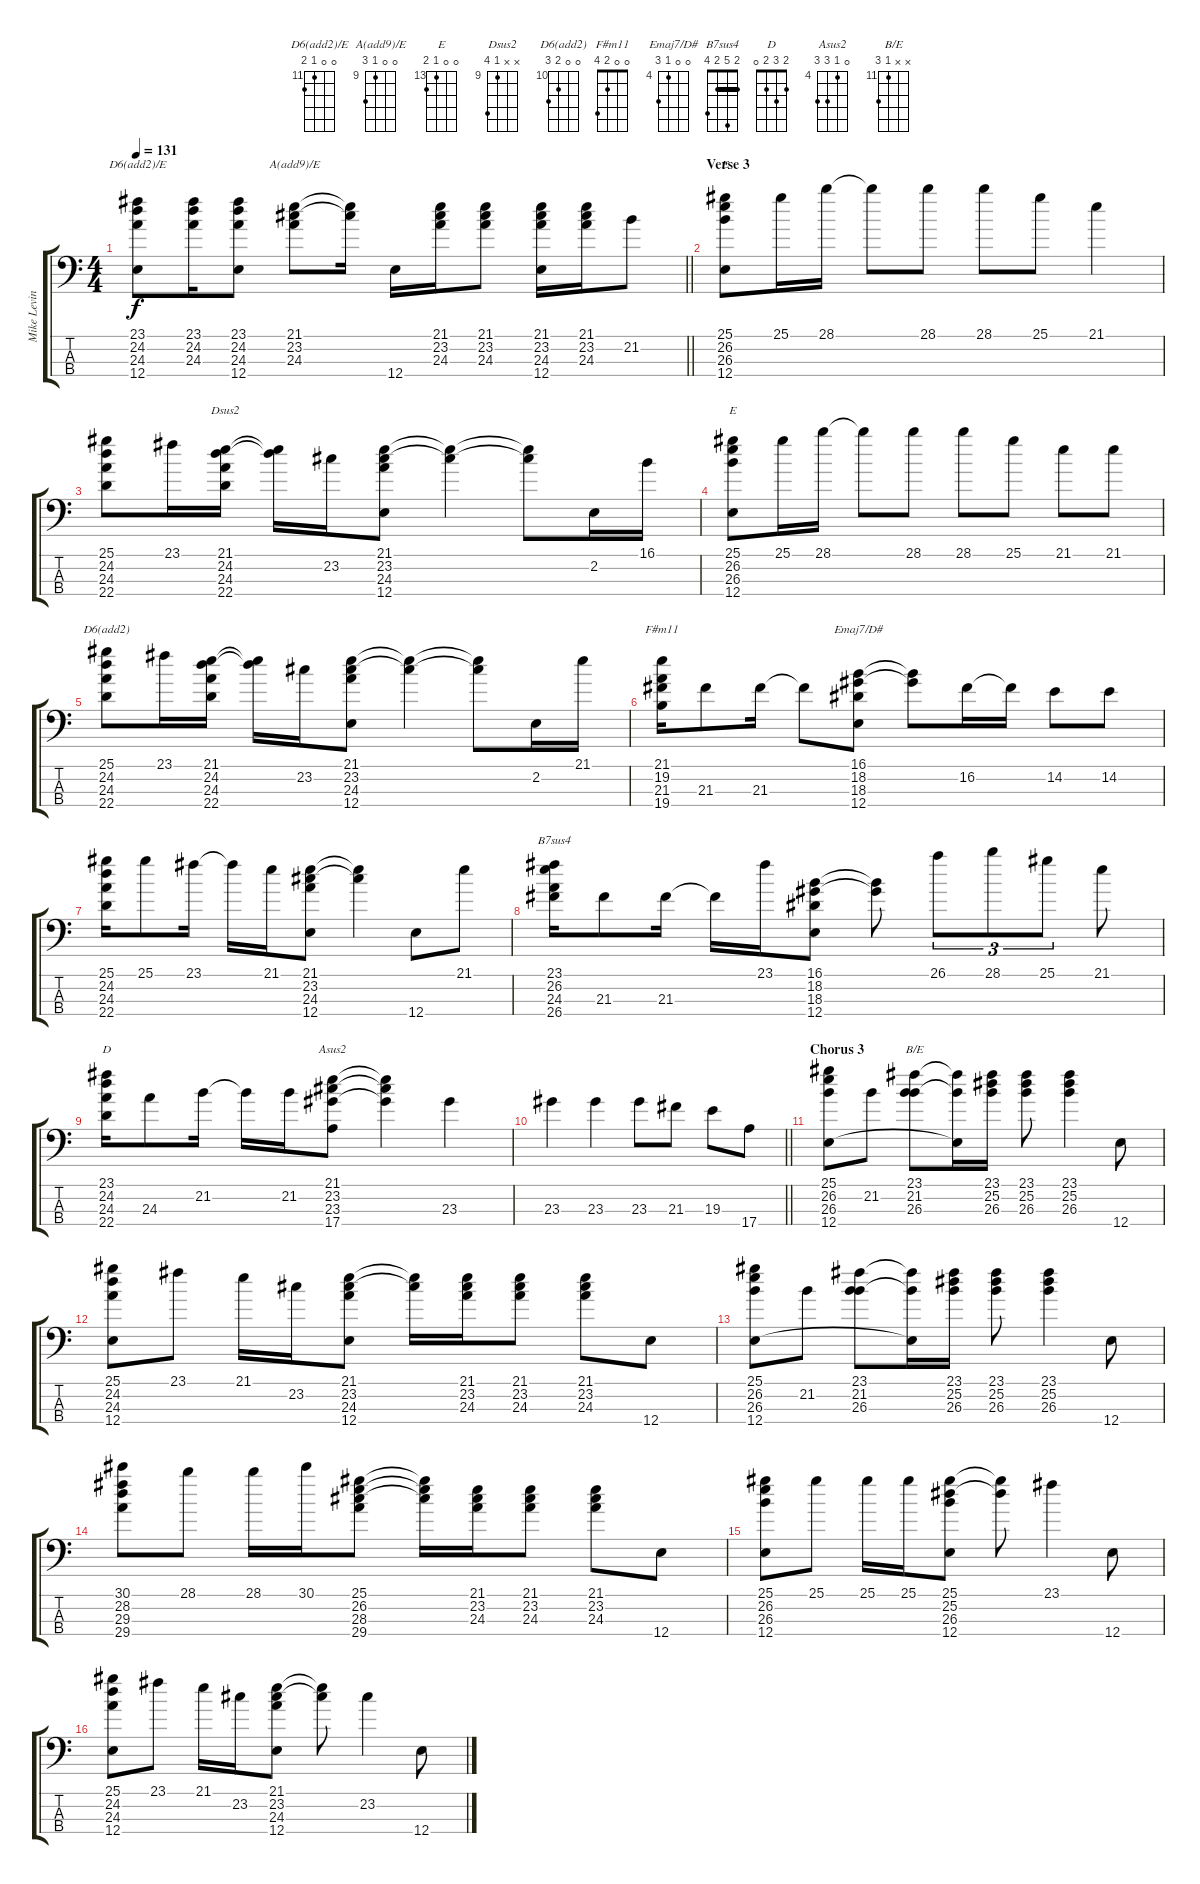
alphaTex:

\track ("Mike Levine" "Mike Levin") {instrument electricbasspick}
\staff {score tabs}
\tuning (G2 D2 A1 E1) {hide}
\chord ("D6(add2)/E" 0 0 11 12) {firstfret 11}
\chord ("A(add9)/E" 0 0 9 11) {firstfret 9}
\chord ("E" x x 13 14) {firstfret 13}
\chord ("Dsus2" x x 9 12) {firstfret 9}
\chord ("E" 0 0 13 14) {firstfret 13}
\chord ("D6(add2)" 0 0 11 12) {firstfret 10}
\chord ("F#m11" 0 0 2 4)
\chord ("Emaj7/D#" 0 0 4 6) {firstfret 4}
\chord ("B7sus4" 2 5 2 4) {barre 2}
\chord ("D" 2 3 2 0)
\chord ("Asus2" 0 4 6 6) {firstfret 4}
\chord ("B/E" x x 11 13) {firstfret 11}
\ts (4 4)
\tempo 131
\clef f4
\barLineRight lightlight
\ks c
(23.1 24.2 24.3 12.4).8{ch "D6(add2)/E" dy f} (23.1 24.2 24.3).16 (23.1 24.2 24.3 12.4).8 (21.1 23.2 24.3).8{ch "A(add9)/E"} (21.1{t} 23.2{t}).16 12.4.16 (21.1 23.2 24.3).16 (21.1 23.2 24.3).8 (21.1 23.2 24.3 12.4).16 (21.1 23.2 24.3).16 21.2.8 |
\section ("" "Verse 3")
(25.1 26.2 26.3 12.4).8{ch "E"} 25.1.16 28.1.16 28.1{t}.8 28.1.8 28.1.8 25.1.8 21.1.4 |
(25.1 24.2 24.3 22.4).8 23.1.16 (21.1 24.2 24.3 22.4).16{ch "Dsus2"} (21.1{t} 24.2{t}).16 23.2.16 (21.1 23.2 24.3 12.4).8 (21.1{t} 23.2{t}).4 (21.1{t} 23.2{t}).8 2.2.16 16.1.16 |
(25.1 26.2 26.3 12.4).8{ch "E"} 25.1.16 28.1.16 28.1{t}.8 28.1.8 28.1.8 25.1.8 21.1.8 21.1.8 |
(25.1 24.2 24.3 22.4).8{ch "D6(add2)"} 23.1.16 (21.1 24.2 24.3 22.4).16 (21.1{t} 24.2{t}).16 23.2.16 (21.1 23.2 24.3 12.4).8 (21.1{t} 23.2{t}).4 (21.1{t} 23.2{t}).8 2.2.16 21.1.16 |
(21.1 19.2 21.3 19.4).16{ch "F#m11"} 21.3.8 21.3.16 21.3{t}.8 (16.1 18.2 18.3 12.4).8{ch "Emaj7/D#"} (16.1{t} 18.2{t}).8 16.2.16 16.2{t}.16 14.2.8 14.2.8 |
(25.1 24.2 24.3 22.4).16 25.1.8 23.1.16 23.1{t}.16 21.1.16 (21.1 23.2 24.3 12.4).8 (21.1{t} 23.2{t}).4 12.4.8 21.1.8 |
(23.1 26.2 24.3 26.4).16{ch "B7sus4"} 21.3.8 21.3.16 21.3{t}.16 23.1.16 (16.1 18.2 18.3 12.4).8 (16.1{t} 18.2{t}).8 26.1.8{tu (3 2)} 28.1.8{tu (3 2)} 25.1.8{tu (3 2)} 21.1.8 |
(23.1 24.2 24.3 22.4).16{ch "D"} 24.3.8 21.2.16 21.2{t}.16 21.2.16 (21.1 23.2 23.3 17.4).8{ch "Asus2"} (21.1{t} 23.2{t} 23.3{t}).4 23.3.4 |
\barLineRight lightlight
23.3.4 23.3.4 23.3.8 21.3.8 19.3.8 17.4.8 |
\section ("" "Chorus 3")
(25.1 26.2 26.3 12.4).8 21.2.8 (23.1 21.2 26.3).8{ch "B/E"} (23.1{t} 26.3{t} 12.4{t}).16 (23.1 25.2 26.3).16 (23.1 25.2 26.3).8 (23.1 25.2 26.3).4 12.4.8 |
(25.1 24.2 24.3 12.4).8 23.1.8 21.1.16 23.2.16 (21.1 23.2 24.3 12.4).8 (21.1{t} 23.2{t}).16 (21.1 23.2 24.3).16 (21.1 23.2 24.3).8 (21.1 23.2 24.3).8 12.4.8 |
(25.1 26.2 26.3 12.4).8 21.2.8 (23.1 21.2 26.3).8 (23.1{t} 26.3{t} 12.4{t}).16 (23.1 25.2 26.3).16 (23.1 25.2 26.3).8 (23.1 25.2 26.3).4 12.4.8 |
(30.1 28.2 29.3 29.4).8 28.1.8 28.1.16 30.1.16 (25.1 26.2 28.3 29.4).8 (25.1{t} 26.2{t} 28.3{t}).16 (21.1 23.2 24.3).16 (21.1 23.2 24.3).8 (21.1 23.2 24.3).8 12.4.8 |
(25.1 26.2 26.3 12.4).8 25.1.8 25.1.16 25.1.16 (25.1 25.2 26.3 12.4).8 (25.1{t} 25.2{t}).8 23.1.4 12.4.8 |
(25.1 24.2 24.3 12.4).8 23.1.8 21.1.16 23.2.16 (21.1 23.2 24.3 12.4).8 (21.1{t} 23.2{t}).8 23.2.4 12.4.8
